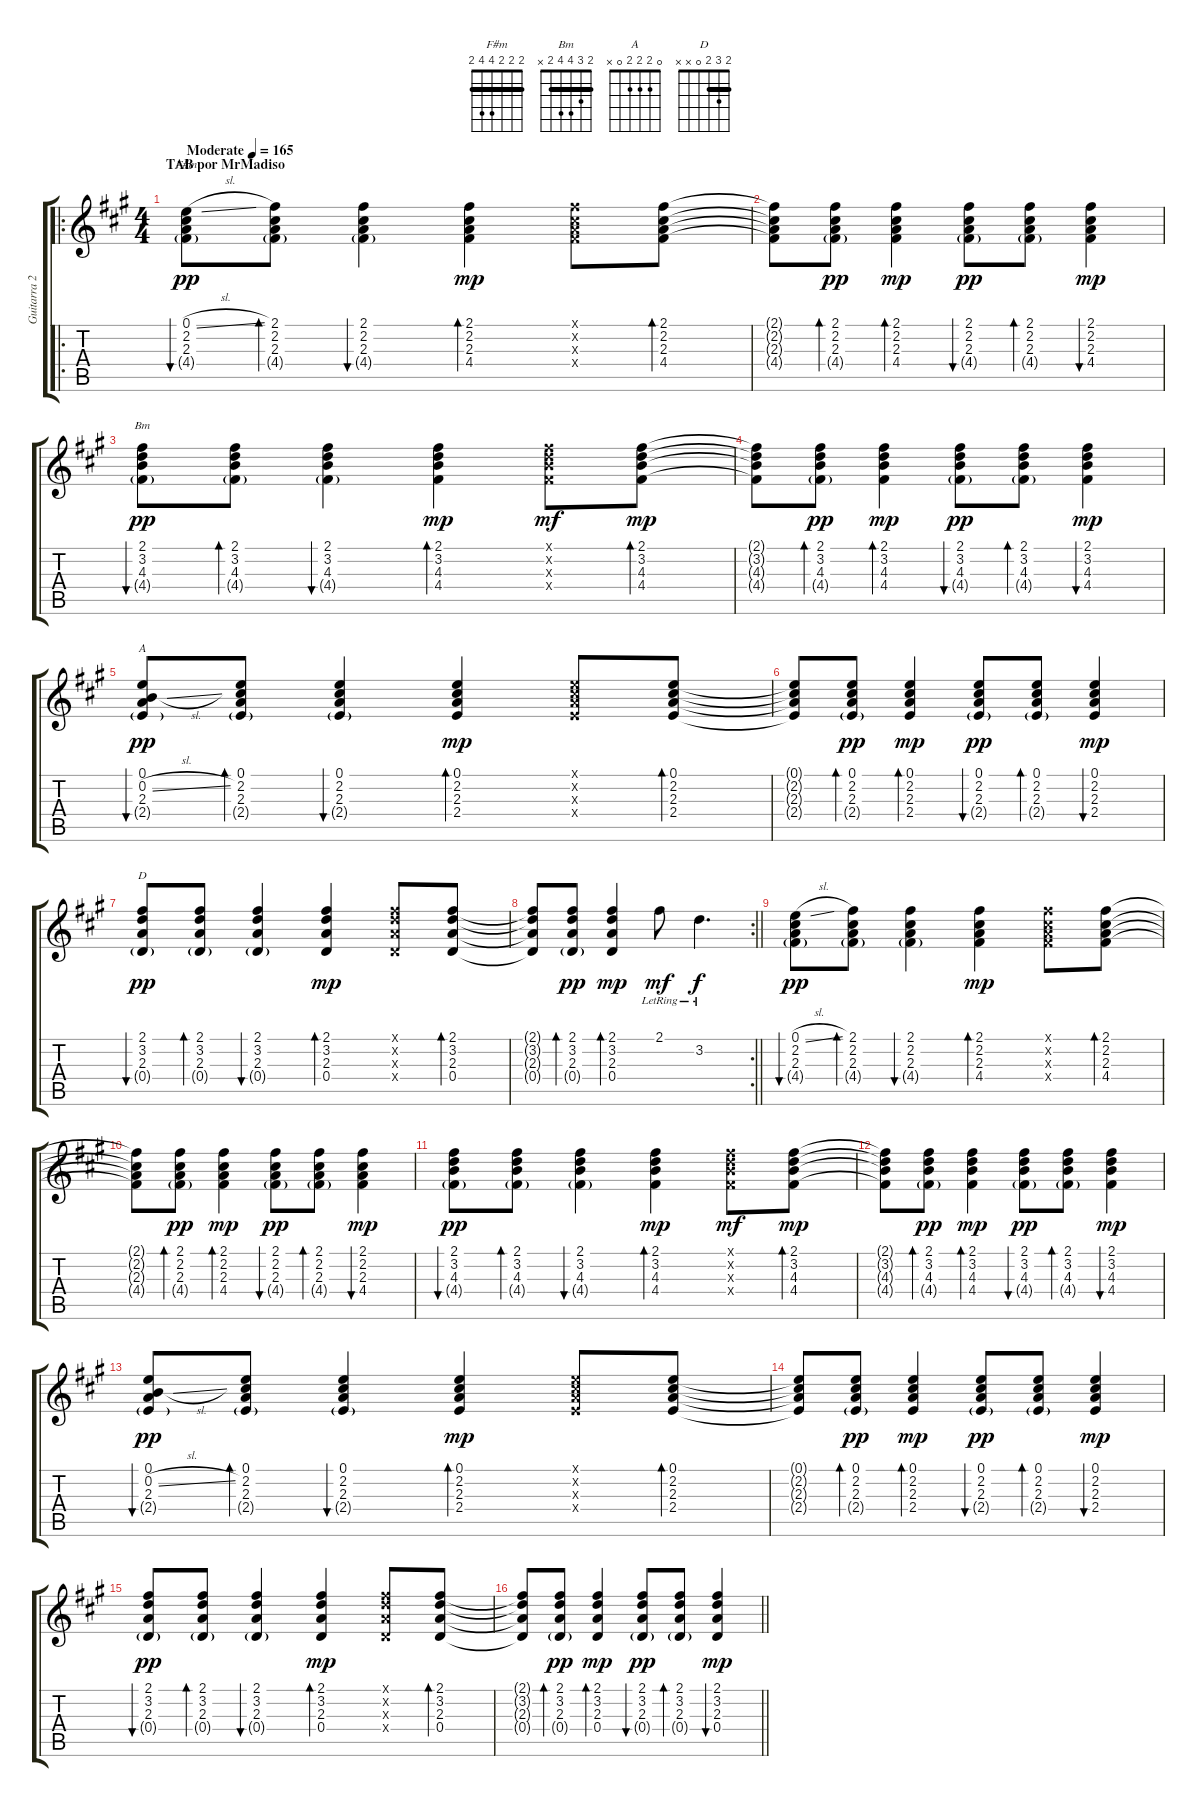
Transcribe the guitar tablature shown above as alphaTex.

\track ("Guitarra 2" "Guitarra 2") {instrument acousticguitarsteel}
\staff {score tabs}
\tuning (E4 B3 G3 D3 A2 E2) {hide}
\chord ("F#m" 2 2 2 4 4 2) {barre 2}
\chord ("Bm" 2 3 4 4 2 x) {barre 2}
\chord ("A" 0 2 2 2 0 x)
\chord ("D" 2 3 2 0 x x) {barre 2}
\ro
\ts (4 4)
\section ("" "TAB por MrMadiso")
\tempo (165 "Moderate")
\clef g2
\ks a
(0.1{sl} 2.2 2.3 4.4{g}).8{bu 30 ch "F#m" dy pp instrument acousticguitarsteel} (2.1 2.2 2.3 4.4{g}).8{bd 30} (2.1 2.2 2.3 4.4{g}).4{bu 30} (2.1 2.2 2.3 4.4).4{bd 30 dy mp} (2.1{x} 2.2{x} 2.3{x} 4.4{x}).8 (2.1 2.2 2.3 4.4).8{bd 30} |
(2.1{t} 2.2{t} 2.3{t} 4.4{t}).8 (2.1 2.2 2.3 4.4{g}).8{bd 30 dy pp} (2.1 2.2 2.3 4.4).4{bd 30 dy mp} (2.1 2.2 2.3 4.4{g}).8{bu 30 dy pp} (2.1 2.2 2.3 4.4{g}).8{bd 30} (2.1 2.2 2.3 4.4).4{bu 30 dy mp} |
(2.1 3.2 4.3 4.4{g}).8{bu 30 ch "Bm" dy pp} (2.1 3.2 4.3 4.4{g}).8{bd 30} (2.1 3.2 4.3 4.4{g}).4{bu 30} (2.1 3.2 4.3 4.4).4{bd 30 dy mp} (2.1{x} 3.2{x} 4.3{x} 4.4{x}).8{dy mf} (2.1 3.2 4.3 4.4).8{bd 30 dy mp} |
(2.1{t} 3.2{t} 4.3{t} 4.4{t}).8 (2.1 3.2 4.3 4.4{g}).8{bd 30 dy pp} (2.1 3.2 4.3 4.4).4{bd 30 dy mp} (2.1 3.2 4.3 4.4{g}).8{bu 30 dy pp} (2.1 3.2 4.3 4.4{g}).8{bd 30} (2.1 3.2 4.3 4.4).4{bu 30 dy mp} |
(0.1 0.2{sl} 2.3 2.4{g}).8{bu 30 ch "A" dy pp} (0.1 2.2 2.3 2.4{g}).8{bd 30} (0.1 2.2 2.3 2.4{g}).4{bu 30} (0.1 2.2 2.3 2.4).4{bd 30 dy mp} (0.1{x} 2.2{x} 2.3{x} 2.4{x}).8 (0.1 2.2 2.3 2.4).8{bd 30} |
(0.1{t} 2.2{t} 2.3{t} 2.4{t}).8 (0.1 2.2 2.3 2.4{g}).8{bd 30 dy pp} (0.1 2.2 2.3 2.4).4{bd 30 dy mp} (0.1 2.2 2.3 2.4{g}).8{bu 30 dy pp} (0.1 2.2 2.3 2.4{g}).8{bd 30} (0.1 2.2 2.3 2.4).4{bu 30 dy mp} |
(2.1 3.2 2.3 0.4{g}).8{bu 30 ch "D" dy pp} (2.1 3.2 2.3 0.4{g}).8{bd 30} (2.1 3.2 2.3 0.4{g}).4{bu 30} (2.1 3.2 2.3 0.4).4{bd 30 dy mp} (2.1{x} 3.2{x} 2.3{x} 0.4{x}).8 (2.1 3.2 2.3 0.4).8{bd 30} |
\rc 2
\barLineRight lightlight
(2.1{t} 3.2{t} 2.3{t} 0.4{t}).8 (2.1 3.2 2.3 0.4{g}).8{bd 30 dy pp} (2.1 3.2 2.3 0.4).4{bd 30 dy mp} 2.1{lr}.8{dy mf} 3.2{lr}.4{d dy f} |
(0.1{sl} 2.2 2.3 4.4{g}).8{bu 30 dy pp} (2.1 2.2 2.3 4.4{g}).8{bd 30} (2.1 2.2 2.3 4.4{g}).4{bu 30} (2.1 2.2 2.3 4.4).4{bd 30 dy mp} (2.1{x} 2.2{x} 2.3{x} 4.4{x}).8 (2.1 2.2 2.3 4.4).8{bd 30} |
(2.1{t} 2.2{t} 2.3{t} 4.4{t}).8 (2.1 2.2 2.3 4.4{g}).8{bd 30 dy pp} (2.1 2.2 2.3 4.4).4{bd 30 dy mp} (2.1 2.2 2.3 4.4{g}).8{bu 30 dy pp} (2.1 2.2 2.3 4.4{g}).8{bd 30} (2.1 2.2 2.3 4.4).4{bu 30 dy mp} |
(2.1 3.2 4.3 4.4{g}).8{bu 30 dy pp} (2.1 3.2 4.3 4.4{g}).8{bd 30} (2.1 3.2 4.3 4.4{g}).4{bu 30} (2.1 3.2 4.3 4.4).4{bd 30 dy mp} (2.1{x} 3.2{x} 4.3{x} 4.4{x}).8{dy mf} (2.1 3.2 4.3 4.4).8{bd 30 dy mp} |
(2.1{t} 3.2{t} 4.3{t} 4.4{t}).8 (2.1 3.2 4.3 4.4{g}).8{bd 30 dy pp} (2.1 3.2 4.3 4.4).4{bd 30 dy mp} (2.1 3.2 4.3 4.4{g}).8{bu 30 dy pp} (2.1 3.2 4.3 4.4{g}).8{bd 30} (2.1 3.2 4.3 4.4).4{bu 30 dy mp} |
(0.1 0.2{sl} 2.3 2.4{g}).8{bu 30 dy pp} (0.1 2.2 2.3 2.4{g}).8{bd 30} (0.1 2.2 2.3 2.4{g}).4{bu 30} (0.1 2.2 2.3 2.4).4{bd 30 dy mp} (0.1{x} 2.2{x} 2.3{x} 2.4{x}).8 (0.1 2.2 2.3 2.4).8{bd 30} |
(0.1{t} 2.2{t} 2.3{t} 2.4{t}).8 (0.1 2.2 2.3 2.4{g}).8{bd 30 dy pp} (0.1 2.2 2.3 2.4).4{bd 30 dy mp} (0.1 2.2 2.3 2.4{g}).8{bu 30 dy pp} (0.1 2.2 2.3 2.4{g}).8{bd 30} (0.1 2.2 2.3 2.4).4{bu 30 dy mp} |
(2.1 3.2 2.3 0.4{g}).8{bu 30 dy pp} (2.1 3.2 2.3 0.4{g}).8{bd 30} (2.1 3.2 2.3 0.4{g}).4{bu 30} (2.1 3.2 2.3 0.4).4{bd 30 dy mp} (2.1{x} 3.2{x} 2.3{x} 0.4{x}).8 (2.1 3.2 2.3 0.4).8{bd 30} |
\barLineRight lightlight
(2.1{t} 3.2{t} 2.3{t} 0.4{t}).8 (2.1 3.2 2.3 0.4{g}).8{bd 30 dy pp} (2.1 3.2 2.3 0.4).4{bd 30 dy mp} (2.1 3.2 2.3 0.4{g}).8{bu 30 dy pp} (2.1 3.2 2.3 0.4{g}).8{bd 30} (2.1 3.2 2.3 0.4).4{bu 30 dy mp}
